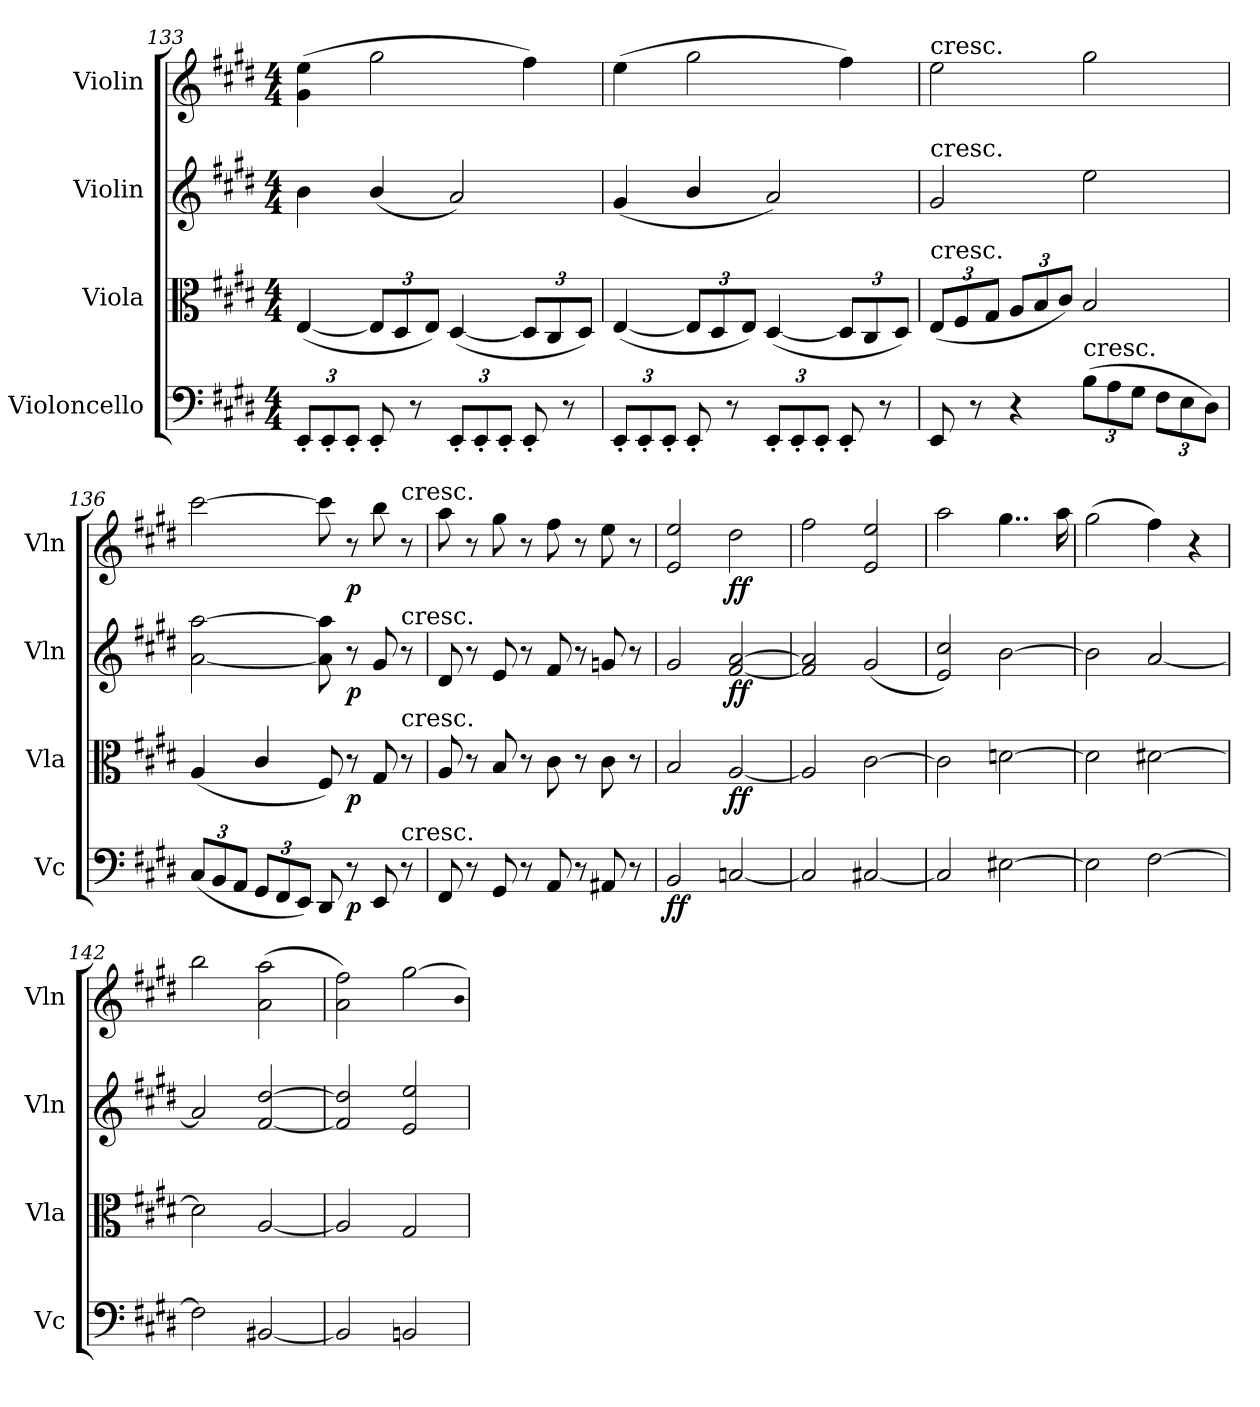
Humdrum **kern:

**kern	**dynam	**kern	**dynam	**kern	**dynam	**kern	**dynam
*part4	*part4	*part3	*part3	*part2	*part2	*part1	*part1
*staff4	*staff4	*staff3	*staff3	*staff2	*staff2	*staff1	*staff1
*I"Violoncello	*	*I"Viola	*	*I"Violin	*	*I"Violin	*
*I'Vc	*	*I'Vla	*	*I'Vln	*	*I'Vln	*
*clefF4	*	*clefC3	*	*clefG2	*	*clefG2	*
*k[f#c#g#d#]	*	*k[f#c#g#d#]	*	*k[f#c#g#d#]	*	*k[f#c#g#d#]	*
*E:	*	*E:	*	*E:	*	*E:	*
*M4/4	*	*M4/4	*	*M4/4	*	*M4/4	*
=133	=133	=133	=133	=133	=133	=133	=133
12EE'/L	.	([4E/	.	4b\	.	(4g#\ 4ee\	.
12EE'/	.	.	.	.	.	.	.
12EE'/J	.	.	.	.	.	.	.
8EE'/	.	12E/L]	.	(4b/	.	2gg#\	.
.	.	12D#/	.	.	.	.	.
8r	.	.	.	.	.	.	.
.	.	12E/J)	.	.	.	.	.
12EE'/L	.	([4D#/	.	2a/)	.	.	.
12EE'/	.	.	.	.	.	.	.
12EE'/J	.	.	.	.	.	.	.
8EE'/	.	12D#/L]	.	.	.	4ff#\)	.
.	.	12C#/	.	.	.	.	.
8r	.	.	.	.	.	.	.
.	.	12D#/J)	.	.	.	.	.
=134	=134	=134	=134	=134	=134	=134	=134
12EE'/L	.	([4E/	.	(4g#/	.	(4ee\	.
12EE'/	.	.	.	.	.	.	.
12EE'/J	.	.	.	.	.	.	.
8EE'/	.	12E/L]	.	4b/	.	2gg#\	.
.	.	12D#/	.	.	.	.	.
8r	.	.	.	.	.	.	.
.	.	12E/J)	.	.	.	.	.
12EE'/L	.	([4D#/	.	2a/)	.	.	.
12EE'/	.	.	.	.	.	.	.
12EE'/J	.	.	.	.	.	.	.
8EE'/	.	12D#/L]	.	.	.	4ff#\)	.
.	.	12C#/	.	.	.	.	.
8r	.	.	.	.	.	.	.
.	.	12D#/J)	.	.	.	.	.
=135	=135	=135	=135	=135	=135	=135	=135
!	!	!	!	!	!	!LO:TX:t=cresc.	!
!	!	!	!	!LO:TX:t=cresc.	!	!	!
!	!	!LO:TX:t=cresc.	!	!	!	!	!
8EE/	.	(12E/L	.	2g#/	.	2ee\	.
.	.	12F#/	.	.	.	.	.
8r	.	.	.	.	.	.	.
.	.	12G#/J	.	.	.	.	.
4r	.	12A/L	.	.	.	.	.
.	.	12B/	.	.	.	.	.
.	.	12c#/J)	.	.	.	.	.
!LO:TX:t=cresc.	!	!	!	!	!	!	!
(12B\L	.	2B/	.	2ee\	.	2gg#\	.
12A\	.	.	.	.	.	.	.
12G#\J	.	.	.	.	.	.	.
12F#\L	.	.	.	.	.	.	.
12E\	.	.	.	.	.	.	.
12D#\J)	.	.	.	.	.	.	.
=136	=136	=136	=136	=136	=136	=136	=136
(12C#/L	.	(4A/	.	[2a\ [2aa\	.	[2ccc#\	.
12BB/	.	.	.	.	.	.	.
12AA/J	.	.	.	.	.	.	.
12GG#/L	.	4c#/	.	.	.	.	.
12FF#/	.	.	.	.	.	.	.
12EE/J)	.	.	.	.	.	.	.
8DD#/	.	8F#/)	.	8a]\ 8aa]\	.	8ccc#\]	.
8r	p	8r	p	8r	p	8r	p
8EE/	.	8G#/	.	8g#/	.	8bb\	.
!	!	!	!	!	!	!LO:TX:t=cresc.	!
!	!	!	!	!LO:TX:t=cresc.	!	!	!
!	!	!LO:TX:t=cresc.	!	!	!	!	!
!LO:TX:t=cresc.	!	!	!	!	!	!	!
8r	.	8r	.	8r	.	8r	.
=137	=137	=137	=137	=137	=137	=137	=137
8FF#/	.	8A/	.	8d#/	.	8aa\	.
8r	.	8r	.	8r	.	8r	.
8GG#/	.	8B/	.	8e/	.	8gg#\	.
8r	.	8r	.	8r	.	8r	.
8AA/	.	8c#\	.	8f#/	.	8ff#\	.
8r	.	8r	.	8r	.	8r	.
8AA#X/	.	8c#\	.	8gn/	.	8ee\	.
8r	.	8r	.	8r	.	8r	.
=138	=138	=138	=138	=138	=138	=138	=138
2BB/	ff	2B/	.	2g#/	.	2e/ 2ee/	.
[2Cn/	.	[2A/	ff	[2f#/ [2a/	ff	2dd#\	ff
=139	=139	=139	=139	=139	=139	=139	=139
2C/]	.	2A/]	.	2f#]/ 2a]/	.	2ff#\	.
[2C#X/	.	[2c#\	.	(2g#/	.	2e/ 2ee/	.
=140	=140	=140	=140	=140	=140	=140	=140
2C#/]	.	2c#\]	.	2e/ 2cc#/)	.	2aa\	.
[2E#X\	.	[2dn\	.	[2b\	.	4..gg#\	.
.	.	.	.	.	.	16aa\	.
=141	=141	=141	=141	=141	=141	=141	=141
2E#\]	.	2d\]	.	2b\]	.	(2gg#\	.
[2F#\	.	[2d#X\	.	[2a/	.	4ff#\)	.
.	.	.	.	.	.	4r	.
=142	=142	=142	=142	=142	=142	=142	=142
2F#\]	.	2d#\]	.	2a/]	.	2bb\	.
[2BB#X/	.	[2A/	.	[2f#/ [2dd#/	.	(2a\ 2aa\	.
=143	=143	=143	=143	=143	=143	=143	=143
2BB#/]	.	2A/]	.	2f#]/ 2dd#]/	.	2a\ 2ff#\)	.
2BBn/	.	2G#/	.	2e/ 2ee/	.	[2gg#\	.
.	.	.	.	.	.	qb	.
=	=	=	=	=	=	=	=
*-	*-	*-	*-	*-	*-	*-	*-
